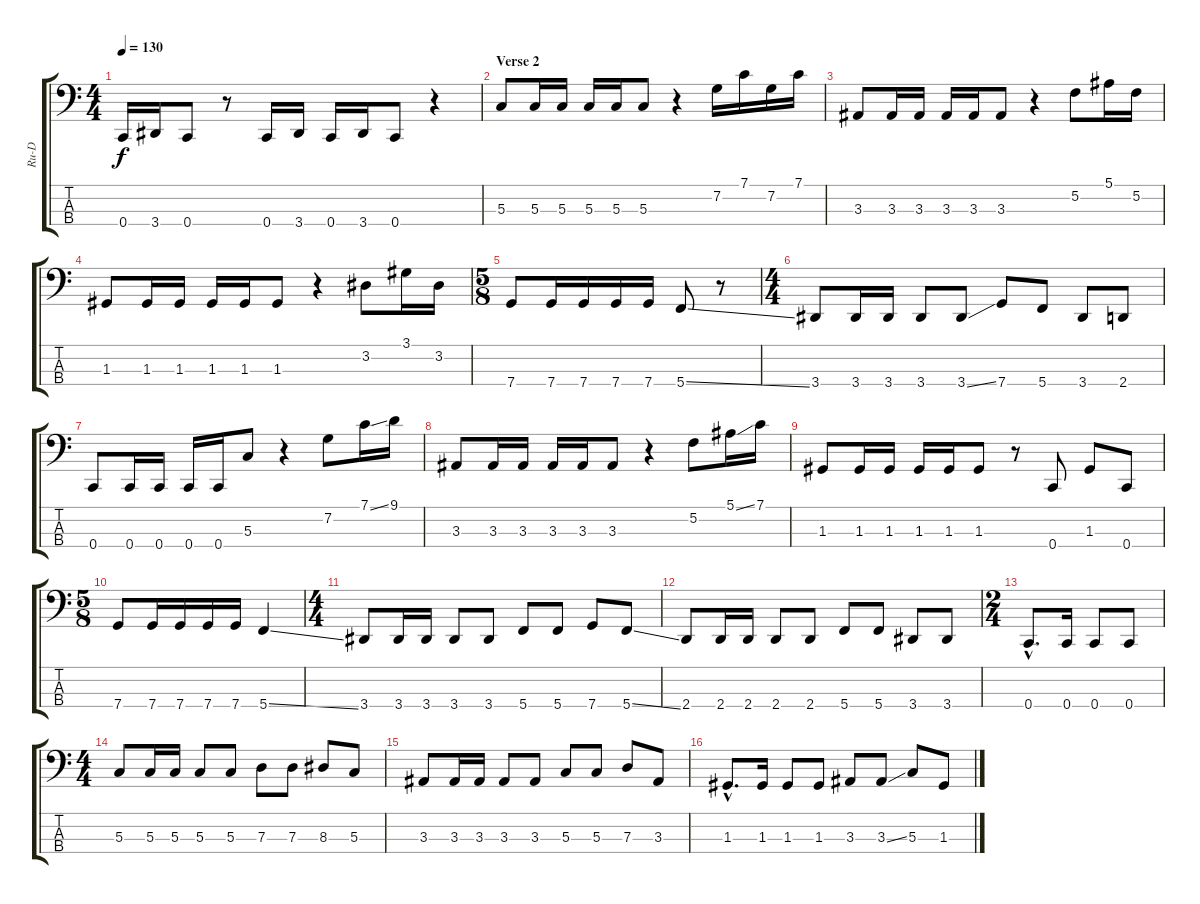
\track ("Ru-D" "Ru-D") {instrument slapbass1}
\staff {score tabs}
\tuning (F2 C2 G1 C1) {hide}
\ts (4 4)
\tempo 130
\clef f4
\ks c
0.4.16{dy f} 3.4.16 0.4.8 r.8 0.4.16 3.4.16 0.4.16 3.4.16 0.4.8 r.4 |
\section ("" "Verse 2")
5.3.8{instrument electricbassfinger} 5.3.16 5.3.16 5.3.16 5.3.16 5.3.8 r.4 7.2.16 7.1.16 7.2.16 7.1.16 |
3.3.8 3.3.16 3.3.16 3.3.16 3.3.16 3.3.8 r.4 5.2.8 5.1.16 5.2.16 |
1.3.8 1.3.16 1.3.16 1.3.16 1.3.16 1.3.8 r.4 3.2.8 3.1.16 3.2.16 |
\ts (5 8)
7.4.8 7.4.16 7.4.16 7.4.16 7.4.16 5.4{ss}.8 r.8 |
\ts (4 4)
3.4.8 3.4.16 3.4.16 3.4.8 3.4{ss}.8 7.4.8 5.4.8 3.4.8 2.4.8 |
0.4.8 0.4.16 0.4.16 0.4.16 0.4.16 5.3.8 r.4 7.2.8 7.1{ss}.16 9.1.16 |
3.3.8 3.3.16 3.3.16 3.3.16 3.3.16 3.3.8 r.4 5.2.8 5.1{ss}.16 7.1.16 |
1.3.8 1.3.16 1.3.16 1.3.16 1.3.16 1.3.8 r.8 0.4.8 1.3.8 0.4.8 |
\ts (5 8)
7.4.8 7.4.16 7.4.16 7.4.16 7.4.16 5.4{ss}.4 |
\ts (4 4)
3.4.8 3.4.16 3.4.16 3.4.8 3.4.8 5.4.8 5.4.8 7.4.8 5.4{ss}.8 |
2.4.8 2.4.16 2.4.16 2.4.8 2.4.8 5.4.8 5.4.8 3.4.8 3.4.8 |
\ts (2 4)
0.4{hac}.8{d} 0.4.16 0.4.8 0.4.8 |
\ts (4 4)
5.3.8 5.3.16 5.3.16 5.3.8 5.3.8 7.3.8 7.3.8 8.3.8 5.3.8 |
3.3.8 3.3.16 3.3.16 3.3.8 3.3.8 5.3.8 5.3.8 7.3.8 3.3.8 |
1.3{hac}.8{d} 1.3.16 1.3.8 1.3.8 3.3.8 3.3{ss}.8 5.3.8 1.3.8
